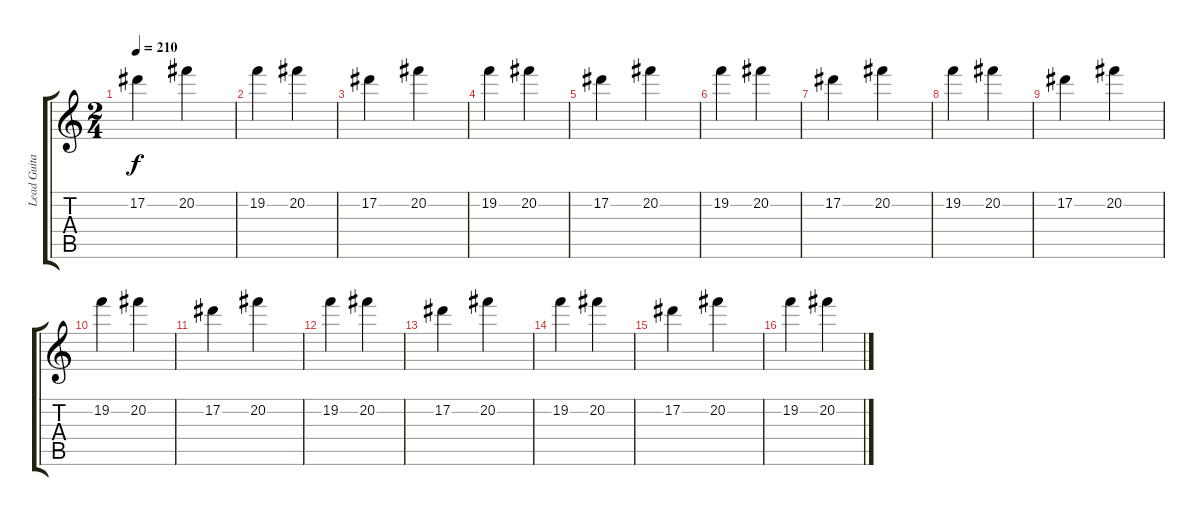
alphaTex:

\track ("Lead Guitar" "Lead Guita") {instrument distortionguitar}
\staff {score tabs}
\tuning (Eb4 Bb3 Gb3 Db3 Ab2 Db2) {hide}
\ts (2 4)
\tempo 210
\clef g2
\ks c
17.2.4{dy f} 20.2.4 |
19.2.4 20.2.4 |
17.2.4 20.2.4 |
19.2.4 20.2.4 |
17.2.4 20.2.4 |
19.2.4 20.2.4 |
17.2.4 20.2.4 |
19.2.4 20.2.4 |
17.2.4 20.2.4 |
19.2.4 20.2.4 |
17.2.4 20.2.4 |
19.2.4 20.2.4 |
17.2.4 20.2.4 |
19.2.4 20.2.4 |
17.2.4 20.2.4 |
19.2.4 20.2.4
